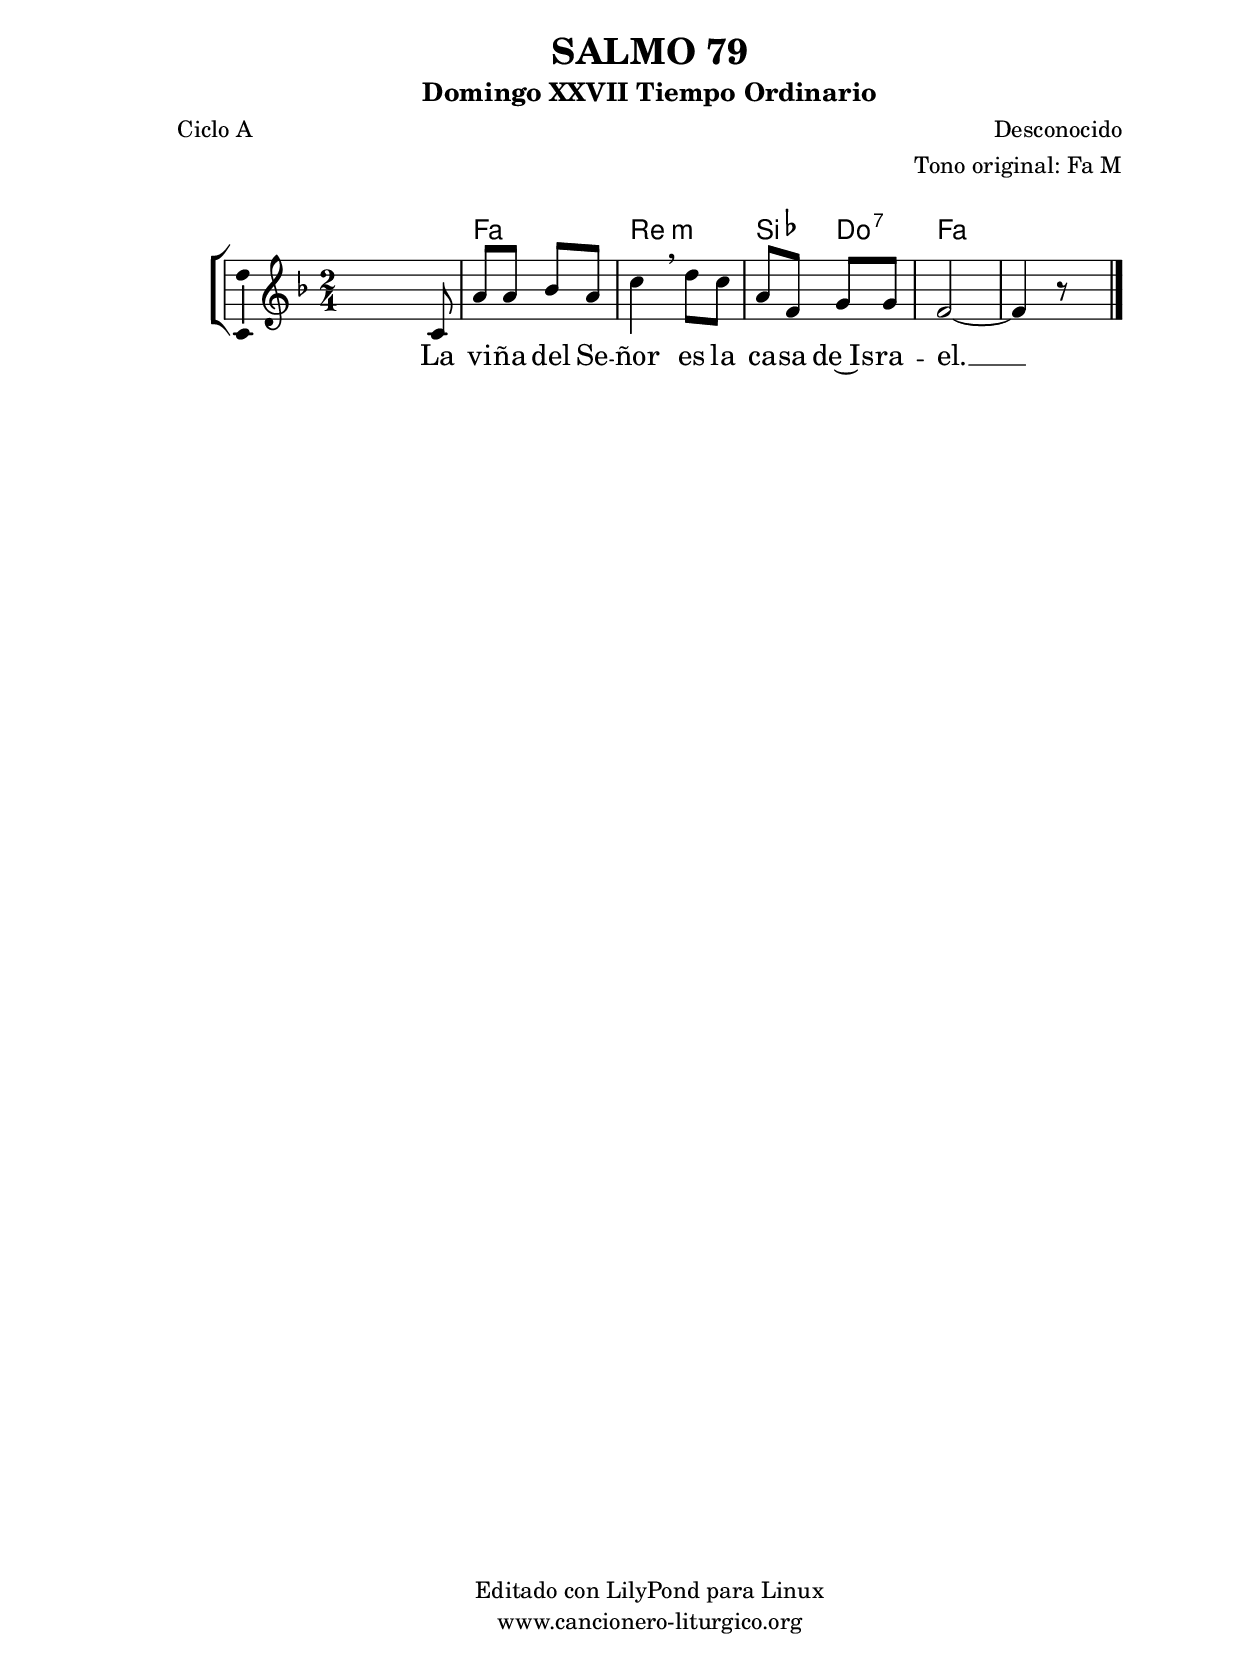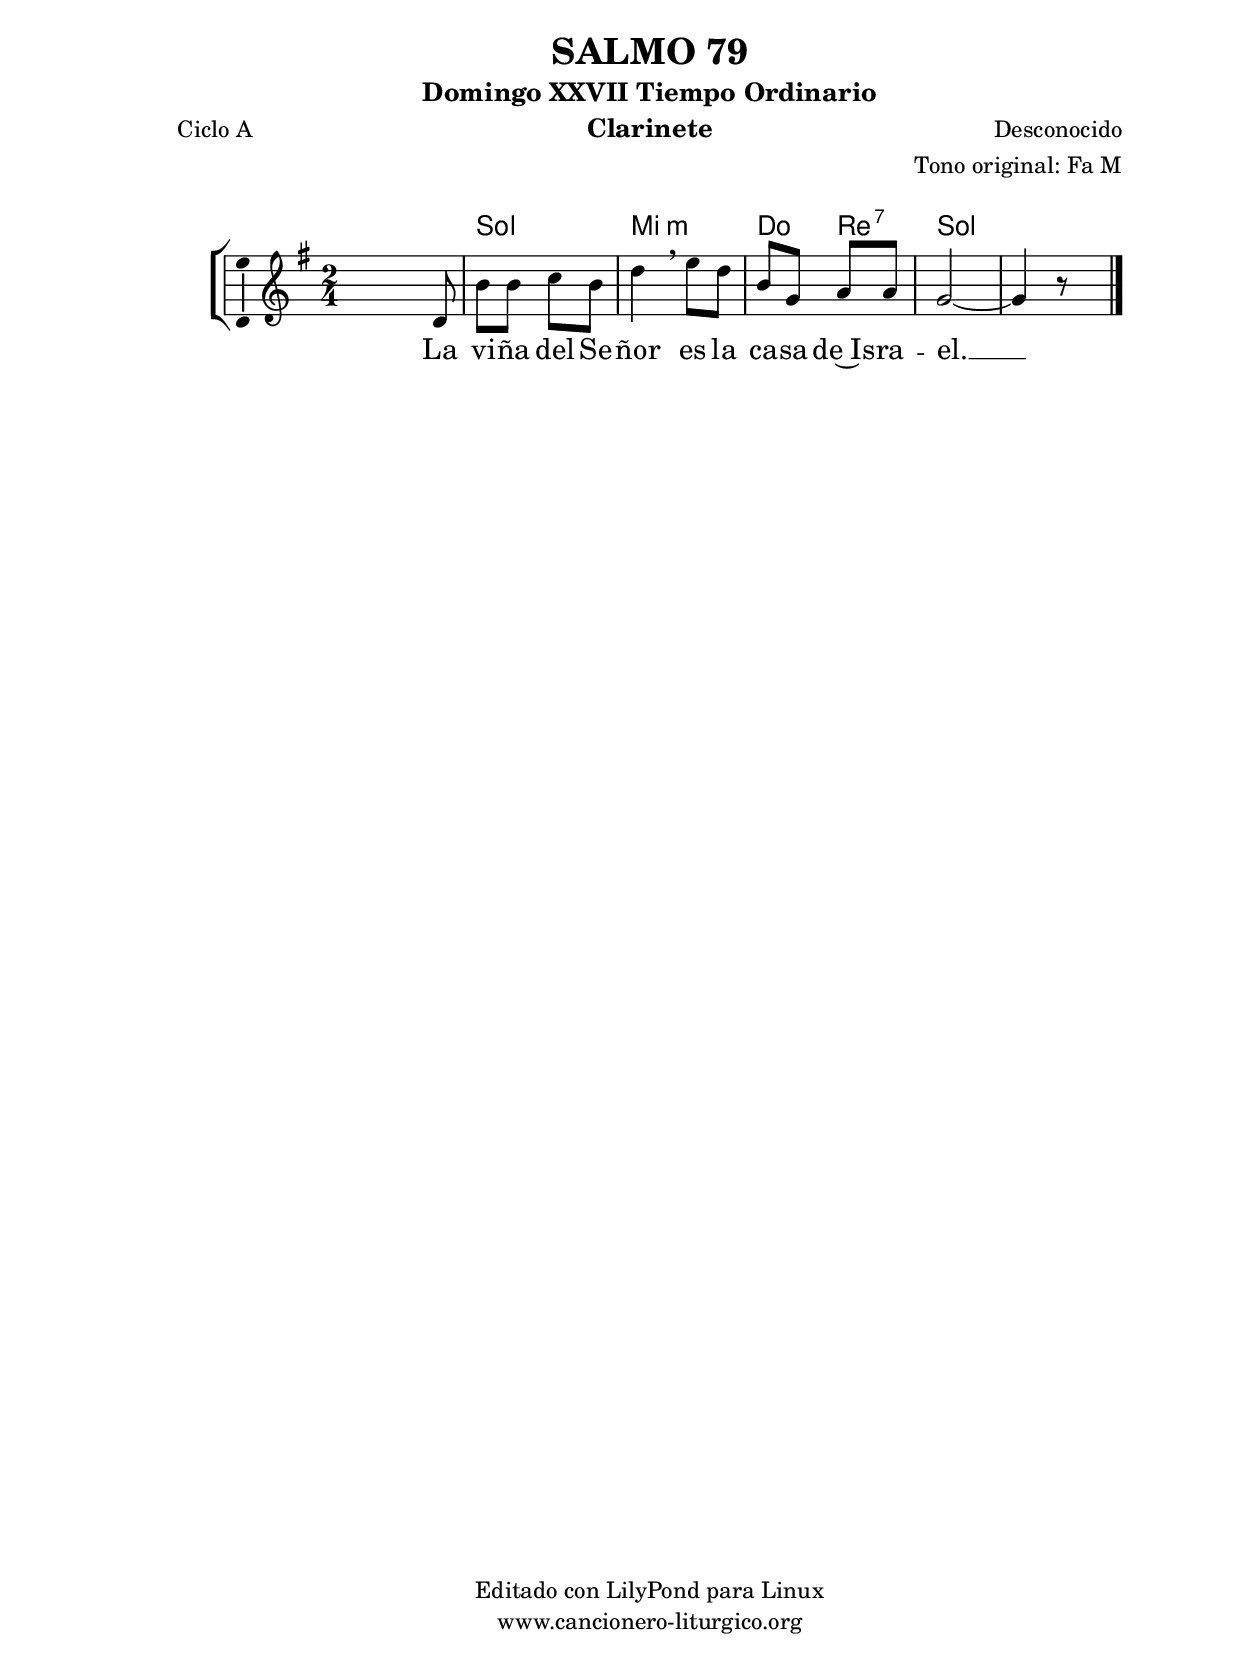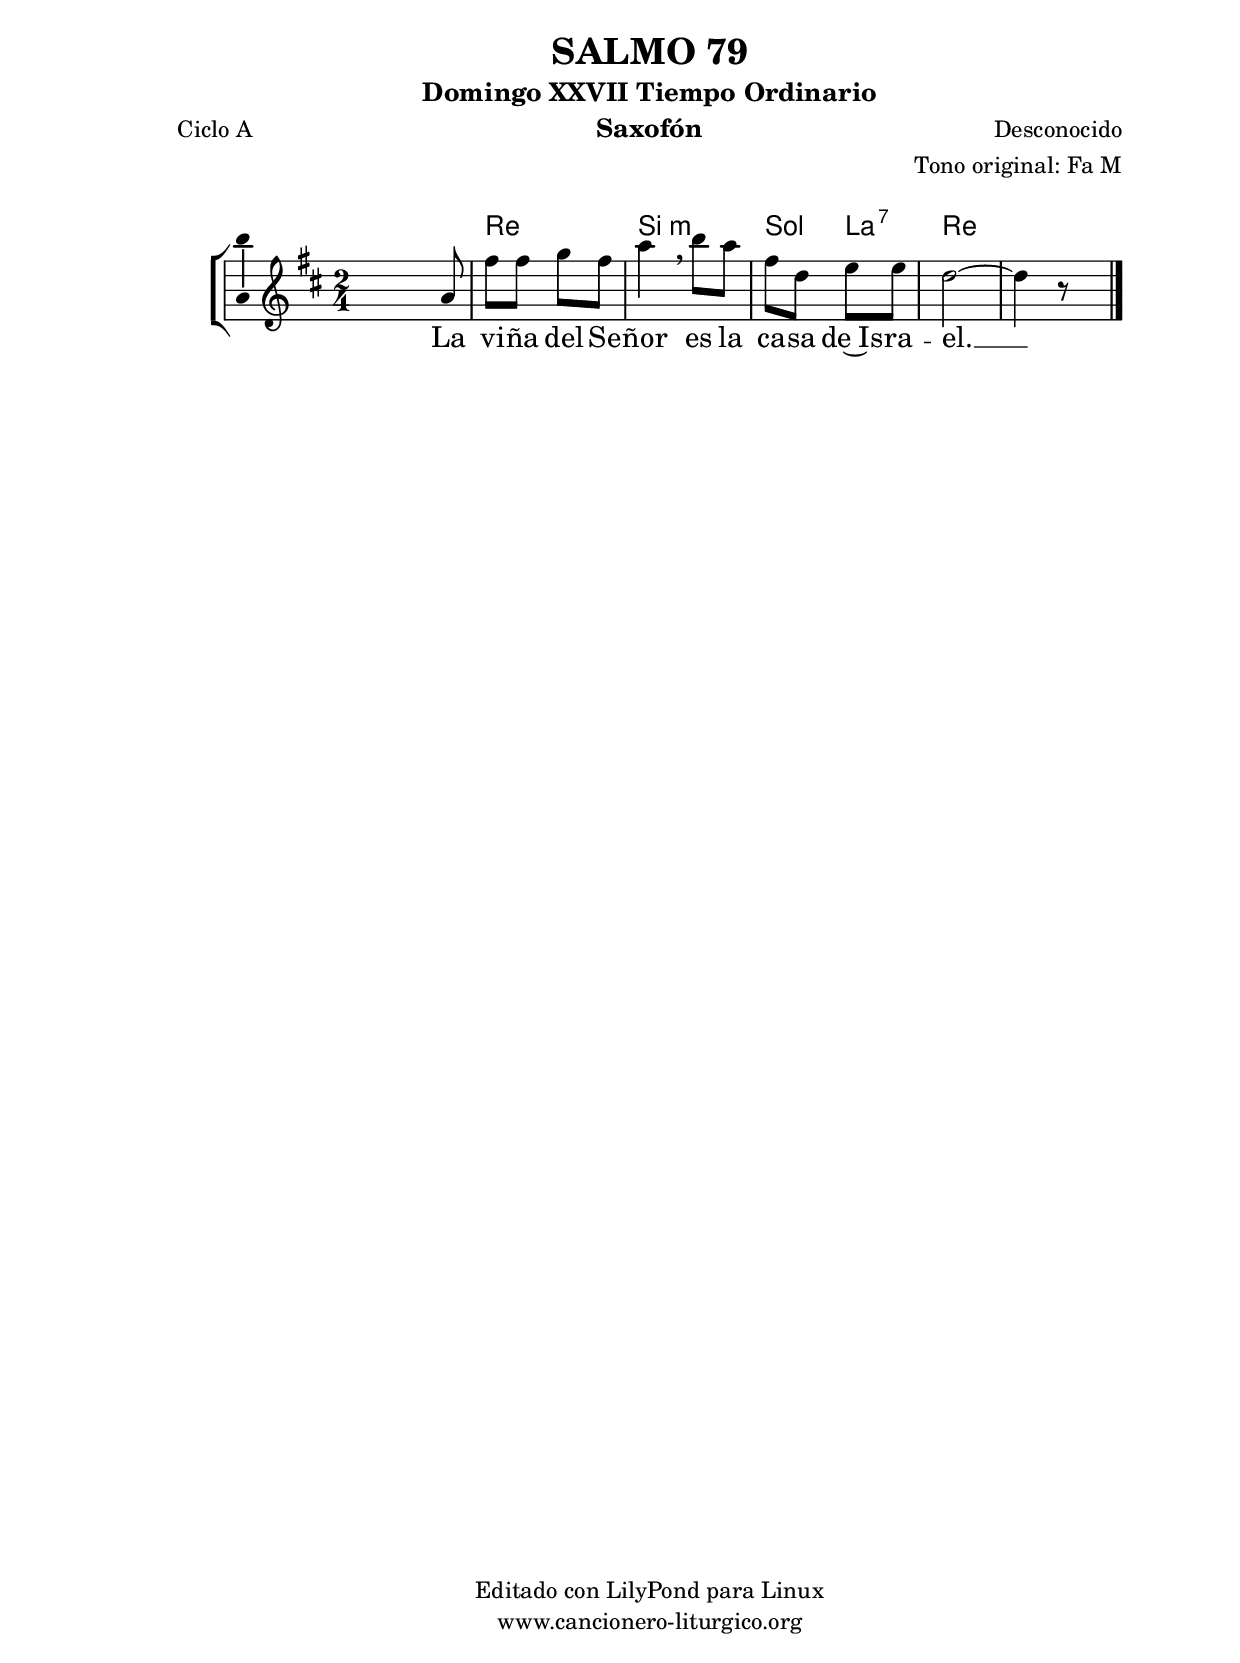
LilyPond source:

%
%para convertir .midi en .wav:
%timidity filename.midi -Ow -o finename.wav
%
%
%Para convertir de .wav a .mp3:
%lame -h -m j filename.wav
%
%
%para escuchar el midi:
%timidity nombrefichero.midi
%


%versión de lilypond para la que se ha escrito esta partitura:
\version "2.16.0"

	%Tamaño papel
	#(set-default-paper-size "a4")
	%Tamaño partitura
	#(set-global-staff-size 20)
	%No responde al pulsar sobre una nota
	#(ly:set-option 'point-and-click #f)

%parámetros del encabezamiento:
\header {
	title = "SALMO 79"
	subtitle = "Domingo XXVII Tiempo Ordinario"
	composer = "Desconocido"
	poet = "Ciclo A"
	meter = ""
	arranger = "Tono original: Fa M"
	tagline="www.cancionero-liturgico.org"
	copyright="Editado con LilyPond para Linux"
	}

%parámetros asociados al papel:
\paper  {
	oddHeaderMarkup = \markup {\fill-line { \on-the-fly #not-first-page \fromproperty #'header:title \on-the-fly #not-first-page \fromproperty #'header:composer }}
	evenHeaderMarkup = \markup {\fill-line { \fromproperty #'header:composer \fromproperty #'header:title }}
	#(set-paper-size "a4")
	print-page-number = ##f
	first-page-number = 1
	print-first-page-number = ##f
%	head-separation = 3.0 \cm
	top-margin = 2.0 \cm
	bottom-margin = 0.5\cm
%%%	bottom-margin = -1.0\cm
	left-margin = 3.0 \cm
	line-width = 16.0 \cm 
	indent = 8\mm
	interscoreline = 2.\mm
	between-system-space = 15\mm
%	para que las partituras no llenen la hoja:
	ragged-bottom = ##t
%	idem para la última hoja:
	ragged-last-bottom = ##f
%	para que las partituras llenen el ancho del papel:
	ragged-last = ##f
	after-title-space = 2.5 \cm
%page-count=1
%system-count=8

	%Flexible Vertical Spacing
%	markup-markup-spacing =
%	#'((basic-distance . 15) (minimum-distance . 15) (padding . 3))
	markup-system-spacing =
	#'((basic-distance . 15) (minimum-distance . 15) (padding . 3))
	system-system-spacing =
	#'((basic-distance . 15) (minimum-distance . 15) (padding . 3))
	score-system-spacing =
	#'((basic-distance . 15) (minimum-distance . 15) (padding . 5))
%	top-system-spacing = % header
%	#'((basic-distance . 8) (minimum-distance . 0) (padding . 3))
%	top-markup-spacing =
%	#'((basic-distance . 20) (minimum-distance . 20) (padding . 3))
	last-bottom-spacing = % footer
	#'((basic-distance . 5) (minimum-distance . 5) (padding . 3))
%	score-markup-spacing =
%	#'((basic-distance . 16) (minimum-distance . 13) (padding . 3))

	}


%parámetros que afectan a toda la partitura:
global =  {
	%clave de sol (G):
	\clef G
	%armadura:
%	\transpose ees c
	\key f \major
	\tempo 4=80
	\set Score.tempoHideNote = ##t
	}


acordes = {
	\italianChords
	\chordmode {
%	\transpose ees c
{

s2
f2 d:m bes4 c:7 f2 s

	}
	}
}

melodia = 
%\transpose ees c
{
	\relative c'{
	\time 2/4
%	\partial 4*1

s4 s8 c8
a'8 a bes a
c4 \breathe d8 c
a8 f g g
f2~
f4 r8 s8

	\bar "|."
	}
	}


texto = \lyricmode {
La vi -- ña del Se -- ñor es la ca -- sa de~Is -- ra -- el. __
	}


acordesStaff = \context ChordNames = acordesStaff <<
	\set chordChanges = ##t
	\acordes
	>>


vozStaff = \context Voice = vozStaff
\with {\consists "Ambitus_engraver"}
<<
%	\set Staff.instrumentName = ""
%	\set Staff.shortInstrumentName = ""
%	\set Staff.midiInstrument = #"clarinet"
%	\set Staff.midiInstrument = #"cello"
%	\set Staff.midiInstrument = #"flute"
	\set Staff.midiInstrument = #"electric guitar (jazz)"
%	\set Staff.midiInstrument = #"english horn"
%	\set Staff.midiInstrument = #"violin"
%	\set Staff.midiInstrument = #"glockenspiel"
	\set Staff.midiMinimumVolume = #0.7
	\set Staff.midiMaximumVolume = #0.9
	\global
	\melodia
	>>


textoStaff = \context Lyrics = textoStaff <<
	\lyricsto vozStaff \texto
	>>

\book {
	\score {
		\context ChoirStaff {
			\override StaffGroup.SystemStartBracket #'collapse-height = #1
			\override Score.SystemStartBar #'collapse-height = #1
			<<
			\acordesStaff
			\vozStaff
			\textoStaff
			>>
			}
		\layout {
	    		\context {
				\Lyrics
				\override LyricText #'font-size = #2
				}
	   		 \context {
				\Score
				%fontSize = #3
				\override StaffSymbol #'staff-space = #(magstep +3)
				%\override Beam #'thickness = #0.55
				%\override SpacingSpanner #'spacing-increment = #1.0
				%\override Slur #'height-limit = #1.5
				}
			}
		}
	\score {
		\unfoldRepeats
		\context ChoirStaff {
			<<
			\acordesStaff
			\vozStaff
			>>
			}
		\midi {
	  		\context {
	  			\Score
				tempoWholesPerMinute = #(ly:make-moment 70 4)
				}
			}
		}
	}

%Partitura para clarinete
#(define output-suffix "C")
\book {
	\header{
		instrument = "Clarinete"
		}
	\score {
		\context ChoirStaff {
			\override StaffGroup.SystemStartBracket #'collapse-height = #1
			\override Score.SystemStartBar #'collapse-height = #1
\transpose c d
			<<
			\acordesStaff
			\vozStaff
			\textoStaff
			>>
			}
		\layout {
	    		\context {
				\Lyrics
				\override LyricText #'font-size = #2
				}
	   		 \context {
				\Score
				%fontSize = #3
				\override StaffSymbol #'staff-space = #(magstep +3)
				%\override Beam #'thickness = #0.55
				%\override SpacingSpanner #'spacing-increment = #1.0
				%\override Slur #'height-limit = #1.5
				}
			}
		}
	}

%Partitura para saxofón
#(define output-suffix "S")
\book {
	\header{
		instrument = "Saxofón"
		}
	\score {
		\context ChoirStaff {
			\override StaffGroup.SystemStartBracket #'collapse-height = #1
			\override Score.SystemStartBar #'collapse-height = #1
\transpose c a
			<<
			\acordesStaff
			\vozStaff
			\textoStaff
			>>
			}
		\layout {
	    		\context {
				\Lyrics
				\override LyricText #'font-size = #2
				}
	   		 \context {
				\Score
				%fontSize = #3
				\override StaffSymbol #'staff-space = #(magstep +3)
				%\override Beam #'thickness = #0.55
				%\override SpacingSpanner #'spacing-increment = #1.0
				%\override Slur #'height-limit = #1.5
				}
			}
		}
	}

